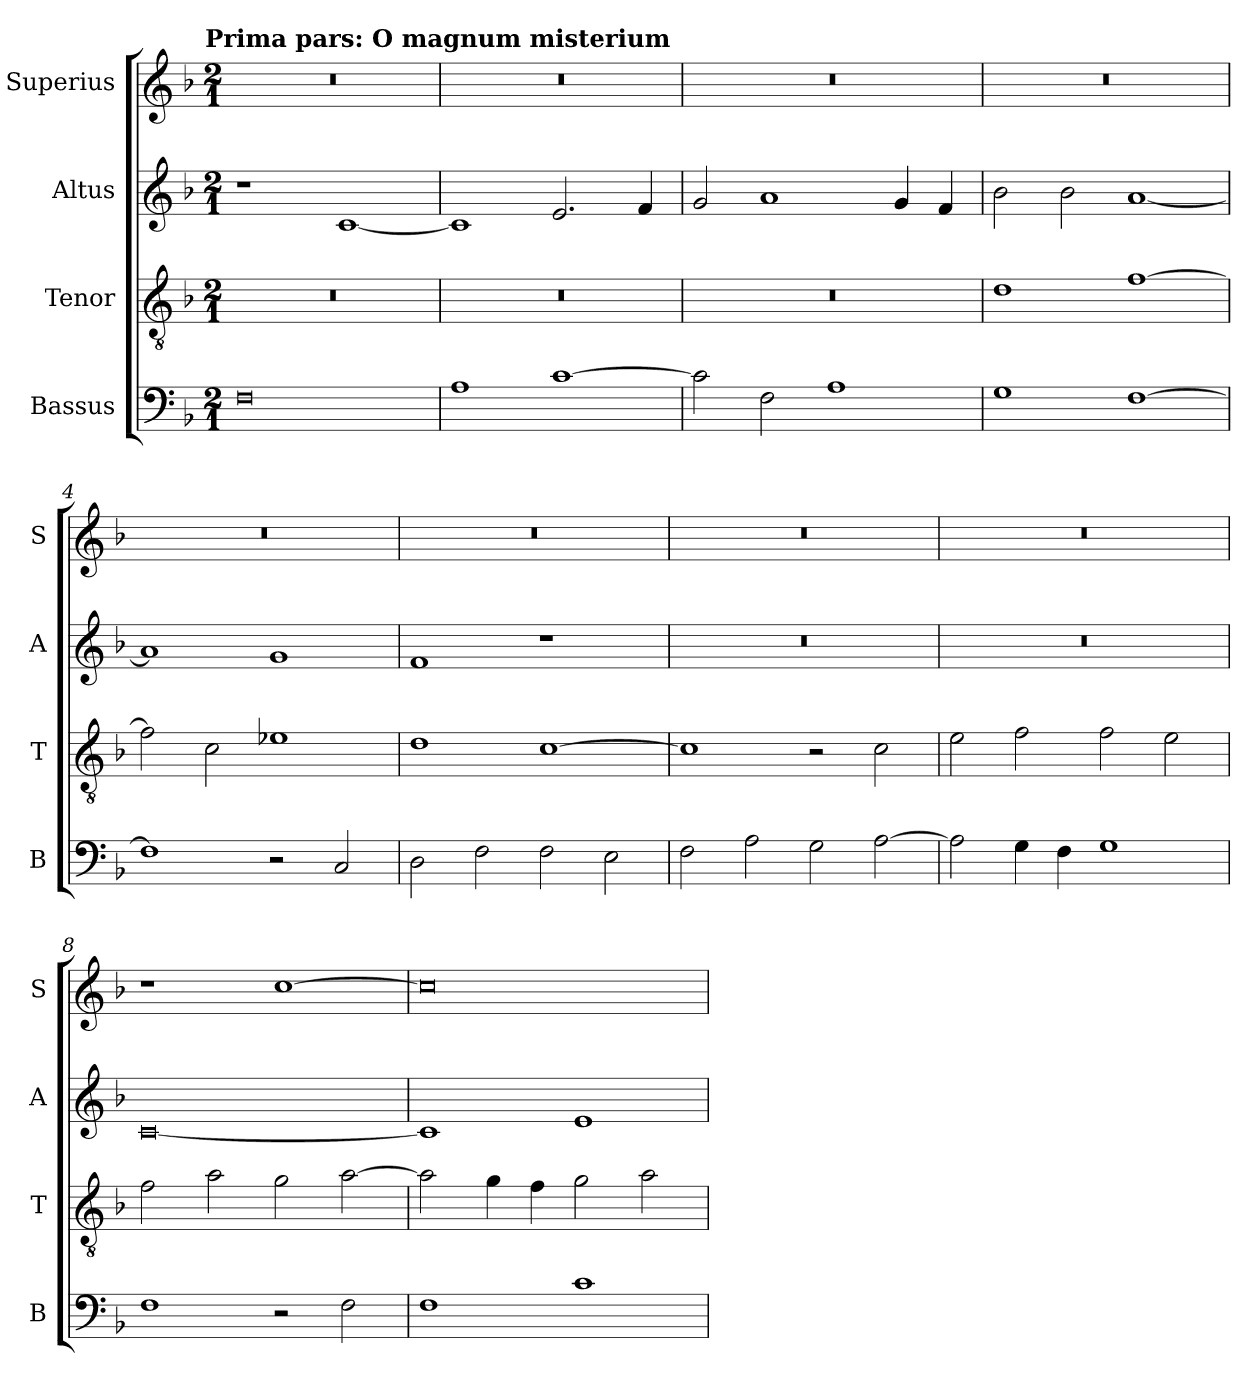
**kern	**kern	**kern	**kern
*part4	*part3	*part2	*part1
*staff4	*staff3	*staff2	*staff1
*I"Bassus	*I"Tenor	*I"Altus	*I"Superius
*I'B	*I'T	*I'A	*I'S
*clefF4	*clefGv2	*clefG2	*clefG2
*k[b-]	*k[b-]	*k[b-]	*k[b-]
*F:	*F:	*F:	*F:
!!LO:TX:omd:t=Prima pars&colon; O magnum misterium
*M2/1	*M2/1	*M2/1	*M2/1
=	=	=	=
0F	0r	1r	0r
.	.	[1c	.
=1	=1	=1	=1
1A	0r	1c]	0r
[1c	.	2.e	.
.	.	4f	.
=2	=2	=2	=2
2c]	0r	2g	0r
2F	.	1a	.
1A	.	.	.
.	.	4g	.
.	.	4f	.
=3	=3	=3	=3
1G	1d	2b-	0r
.	.	2b-	.
[1F	[1f	[1a	.
=4	=4	=4	=4
1F]	2f]	1a]	0r
.	2c	.	.
2r	1e-X	1g	.
2C	.	.	.
=5	=5	=5	=5
2D	1d	1f	0r
2F	.	.	.
2F	[1c	1r	.
2E	.	.	.
=6	=6	=6	=6
2F	1c]	0r	0r
2A	.	.	.
2G	2r	.	.
[2A	2c	.	.
=7	=7	=7	=7
2A]	2e	0r	0r
4G	2f	.	.
4F	.	.	.
1G	2f	.	.
.	2e	.	.
=8	=8	=8	=8
1F	2f	[0c	1r
.	2a	.	.
2r	2g	.	[1cc
2F	[2a	.	.
=9	=9	=9	=9
1F	2a]	1c]	0cc]
.	4g	.	.
.	4f	.	.
1c	2g	1e	.
.	2a	.	.
=	=	=	=
*-	*-	*-	*-
